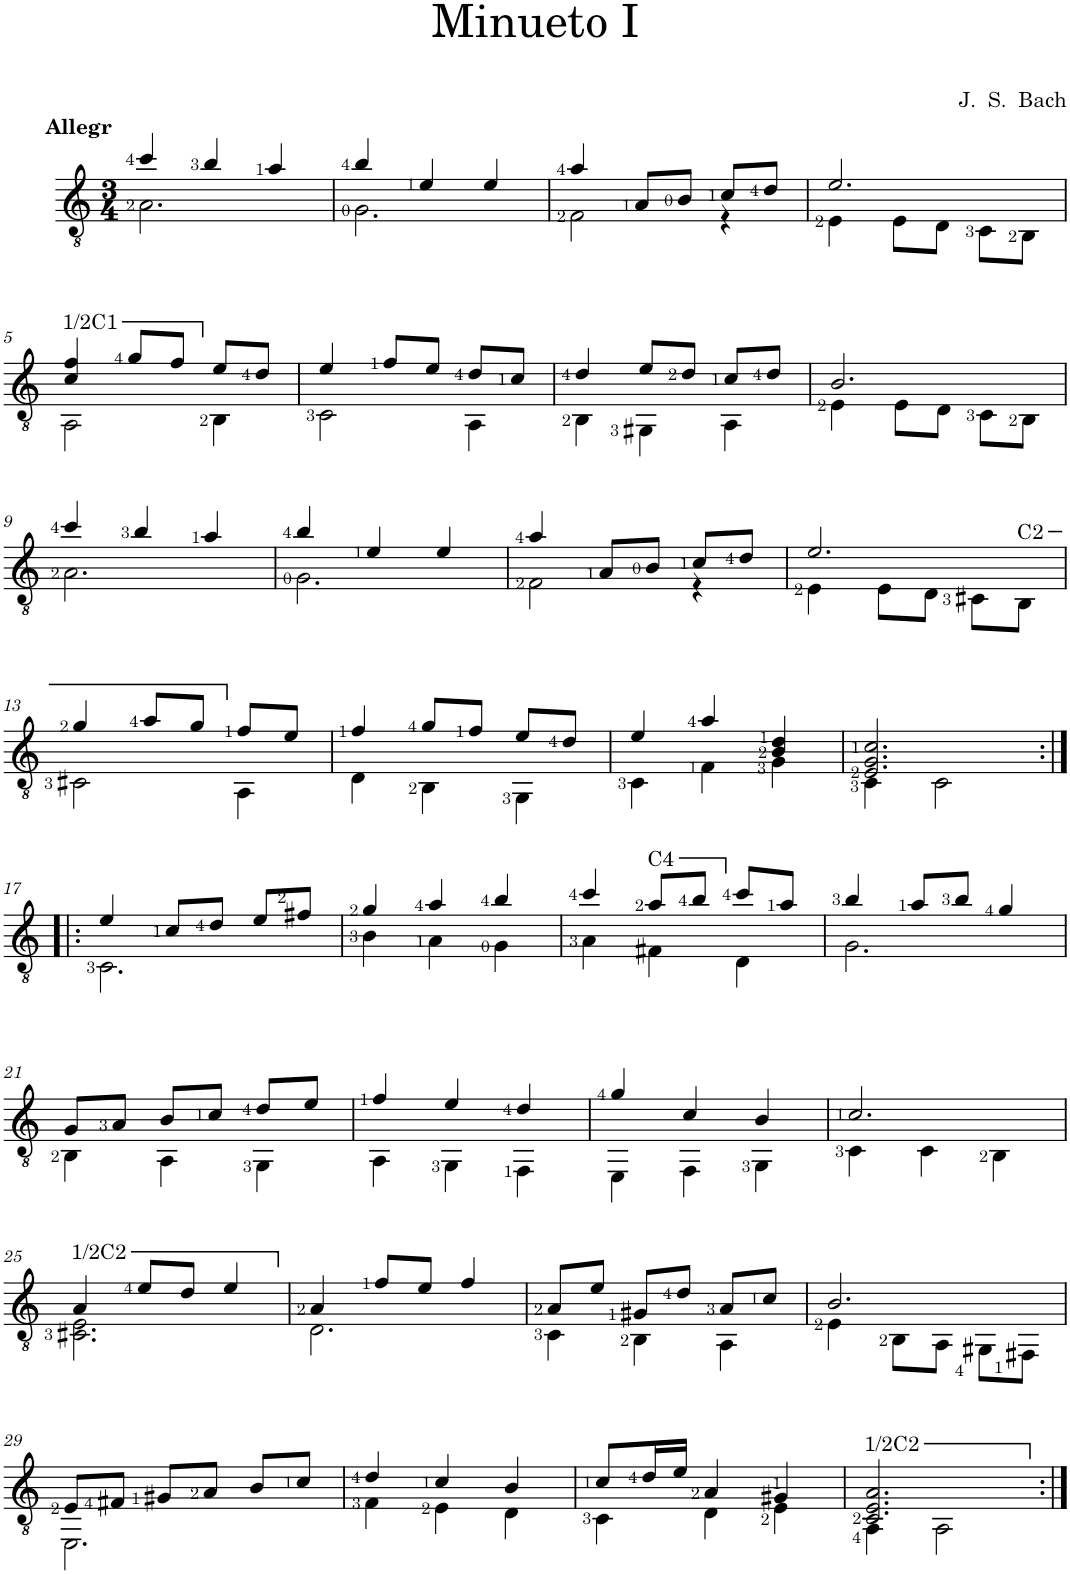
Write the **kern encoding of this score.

**kern
*part1
*staff1
*I"Classical Guitar
*I'Guit.
*clefGv2
*k[]
*M3/4
=1
*^
!LO:TX:a:B:t=Allegr	!
4cc/	2.A\
4b/	.
4a/	.
=2	=2
4b/	2.G\
4e/	.
4e/	.
=3	=3
4a/	2F\
8A/L	.
8B/J	.
8c/L	4r
8d/J	.
=4	=4
2.e/	4E\
.	8E\L
.	8D\J
.	8C\L
.	8BB\J
!!LO:LB:g=z	!!
=5	=5
!LO:TX:a:t=1/2C1	!
4c/ 4f/	2AA\
8g/L	.
8f/J	.
8e/L	4BB\
8d/J	.
=6	=6
4e/	2C\
8f/L	.
8e/J	.
8d/L	4AA\
8c/J	.
=7	=7
4d/	4BB\
8e/L	4GG#X\
8d/J	.
8c/L	4AA\
8d/J	.
=8	=8
2.B/	4E\
.	8E\L
.	8D\J
.	8C\L
.	8BB\J
!!LO:LB:g=z	!!
=9	=9
4cc/	2.A\
4b/	.
4a/	.
=10	=10
4b/	2.G\
4e/	.
4e/	.
=11	=11
4a/	2F\
8A/L	.
8B/J	.
8c/L	4r
8d/J	.
=12	=12
2.e/	4E\
.	8E\L
.	8D\J
.	8C#X\L
!	!LO:TX:a:t=C2
.	8BB\J
!!LO:LB:g=z	!!
=13	=13
4g/	2C#X\
8a/L	.
8g/J	.
8f/L	4AA\
8e/J	.
=14	=14
4f/	4D\
8g/L	4BB\
8f/J	.
8e/L	4GG\
8d/J	.
=15	=15
4e/	4C\
4a/	4F\
4B/ 4d/	4G\
=16	=16
2.E/ 2.G/ 2.c/	4C\
.	2C\
!!LO:LB:g=z	!!
=17:|!|:	=17:|!|:
4e/	2.C\
8c/L	.
8d/J	.
8e/L	.
8f#X/J	.
=18	=18
4g/	4B\
4a/	4A\
4b/	4G\
=19	=19
4cc/	4A\
!LO:TX:a:t=C4	!
8a/L	4F#X\
8b/J	.
8cc/L	4D\
8a/J	.
=20	=20
4b/	2.G\
8a/L	.
8b/J	.
4g/	.
!!LO:LB:g=z	!!
=21	=21
8G/L	4BB\
8A/J	.
8B/L	4AA\
8c/J	.
8d/L	4GG\
8e/J	.
=22	=22
4f/	4AA\
4e/	4GG\
4d/	4FF\
=23	=23
4g/	4EE\
4c/	4FF\
4B/	4GG\
=24	=24
2.c/	4C\
.	4C\
.	4BB\
!!LO:LB:g=z	!!
=25	=25
!LO:TX:a:t=1/2C2	!
4A/	2.C#X\ 2.E\
8e/L	.
8d/J	.
4e/	.
=26	=26
4A/	2.D\
8f/L	.
8e/J	.
4f/	.
=27	=27
8A/L	4C\
8e/J	.
8G#X/L	4BB\
8d/J	.
8A/L	4AA\
8c/J	.
=28	=28
2.B/	4E\
.	8BB\L
.	8AA\J
.	8GG#X\L
.	8FF#X\J
!!LO:LB:g=z	!!
=29	=29
8E/L	2.EE\
8F#X/J	.
8G#X/L	.
8A/J	.
8B/L	.
8c/J	.
=30	=30
4d/	4F\
4c/	4E\
4B/	4D\
=31	=31
8c/L	4C\
16d/L	.
16e/JJ	.
4A/	4D\
4G#X/	4E\
=32	=32
!LO:TX:a:t=1/2C2	!
2.C/ 2.E/ 2.A/	4AA\
.	2AA\
*v	*v
=:|!
*-
